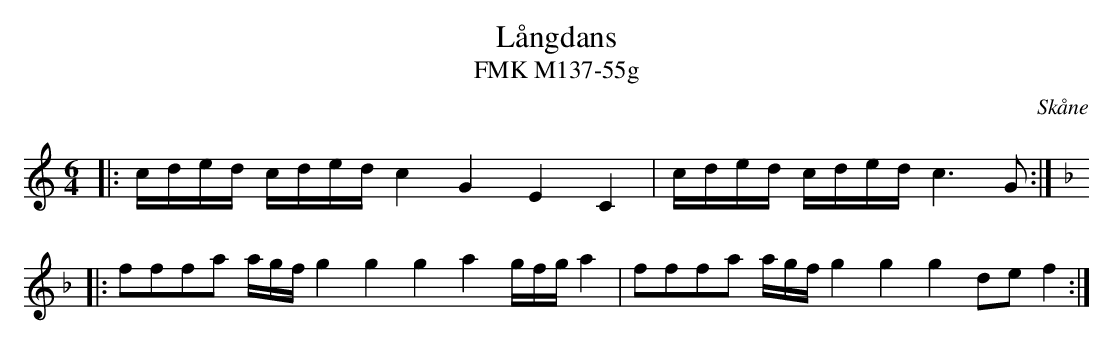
X:1
T:Långdans
T:FMK M137-55g
O:Skåne
M:6/4
L:1/16
K:C
|: cded cded c4 G4 E4 C4 |cded cded c4>G4 :|
[K:F]|: f2f2f2a2 agf g4 g4 g4 a4 gfg a4 | f2f2f2a2 agf g4 g4 g4 d2e2 f4  :|
